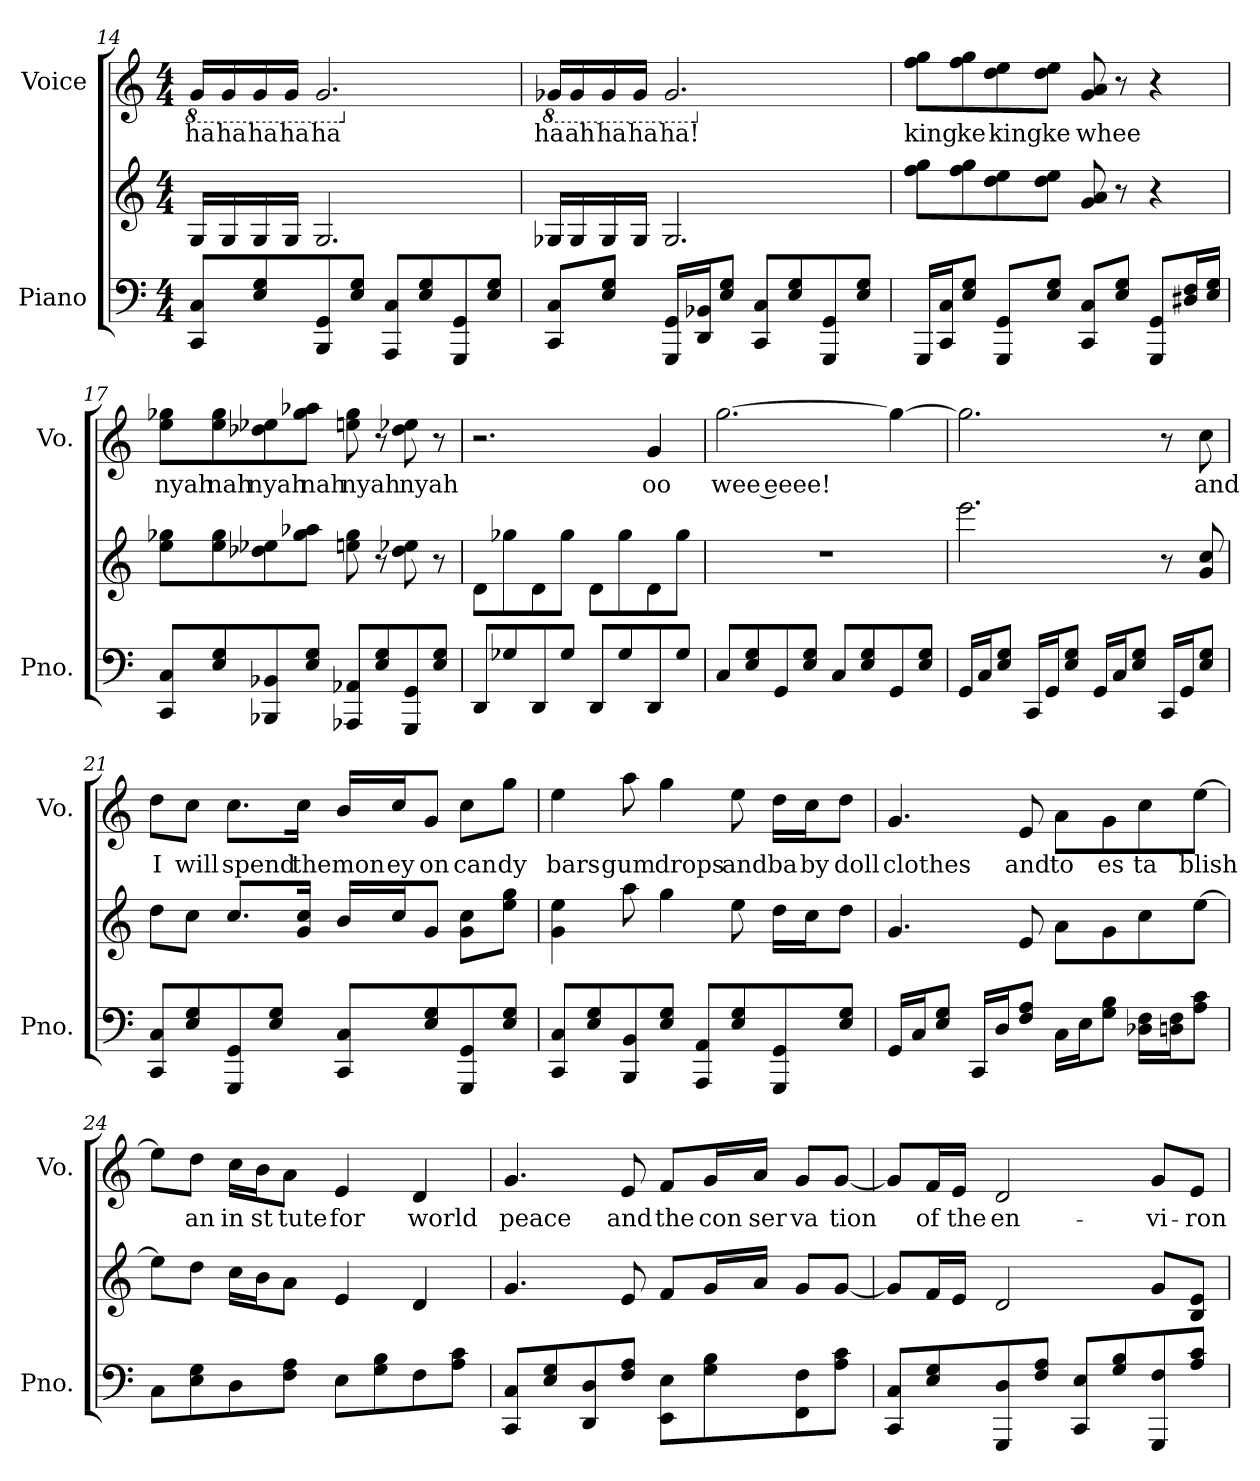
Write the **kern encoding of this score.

**kern	**kern	**kern	**text
*part2	*part2	*part1	*part1
*staff3	*staff2	*staff1	*staff1
*I"Piano	*	*I"Voice	*
*I'Pno.	*	*I'Vo.	*
!!LO:LB:g=z
*clefF4	*clefG2	*clefG2	*
*k[]	*k[]	*k[]	*
*M4/4	*M4/4	*M4/4	*
*	*	*8ba	*
=14	=14	=14	=14
!	!	!	!LO:LY:b
8CC/ 8C/L	16G/LL	16G/LL	ha
!	!	!	!LO:LY:b
.	16G/	16G/	ha
!	!	!	!LO:LY:b
8E/ 8G/	16G/	16G/	ha
!	!	!	!LO:LY:b
.	16G/JJ	16G/JJ	ha
!	!	!	!LO:LY:b
8BBB/ 8GG/	2.G/	2.G/	ha
8E/ 8G/J	.	.	.
8AAA/ 8C/L	.	.	.
8E/ 8G/	.	.	.
8GGG/ 8GG/	.	.	.
8E/ 8G/J	.	.	.
=15	=15	=15	=15
*	*	*X8ba	*
*	*	*8ba	*
!	!	!	!LO:LY:b
8CC/ 8C/L	16G-X/LL	16G-X/LL	ha
!	!	!	!LO:LY:b
.	16G-/	16G-/	ah
!	!	!	!LO:LY:b
8E/ 8G/J	16G-/	16G-/	ha
!	!	!	!LO:LY:b
.	16G-/JJ	16G-/JJ	ha
!	!	!	!LO:LY:b
16GGG/ 16GG/LL	2.G-/	2.G-/	ha!
16DD/ 16BB-X/J	.	.	.
8E/ 8G/J	.	.	.
8CC/ 8C/L	.	.	.
8E/ 8G/	.	.	.
8GGG/ 8GG/	.	.	.
8E/ 8G/J	.	.	.
=16	=16	=16	=16
*	*	*X8ba	*
!	!	!	!LO:LY:b
16GGG/LL	8ff\ 8gg\L	8ff\ 8gg\L	king
16CC/ 16C/J	.	.	.
!	!	!	!LO:LY:b
8E/ 8G/J	8ff\ 8gg\	8ff\ 8gg\	ke
!	!	!	!LO:LY:b
8GGG/ 8GG/L	8dd\ 8ee\	8dd\ 8ee\	king
!	!	!	!LO:LY:b
8E/ 8G/J	8dd\ 8ee\J	8dd\ 8ee\J	ke
!	!	!	!LO:LY:b
8CC/ 8C/L	8g/ 8a/	8g/ 8a/	whee
8E/ 8G/J	8r	8r	.
8GGG/ 8GG/L	4r	4r	.
16D#X/ 16F/L	.	.	.
16E/ 16G/JJ	.	.	.
!!LO:PB:g=z
=17	=17	=17	=17
!	!	!	!LO:LY:b
8CC/ 8C/L	8ee\ 8gg-X\L	8ee\ 8gg-X\L	nyah
!	!	!	!LO:LY:b
8E/ 8G/	8ee\ 8gg-\	8ee\ 8gg-\	nah
!	!	!	!LO:LY:b
8BBB-X/ 8BB-X/	8dd-X\ 8ee-X\	8dd-X\ 8ee-X\	nyah
!	!	!	!LO:LY:b
8E/ 8G/J	8gg-\ 8aa-X\J	8gg-\ 8aa-X\J	nah
!	!	!	!LO:LY:b
8AAA-X/ 8AA-X/L	8een\ 8gg-\	8een\ 8gg-\	nyah
8E/ 8G/	8r	8r	.
!	!	!	!LO:LY:b
8GGG/ 8GG/	8dd-\ 8ee-X\	8dd-\ 8ee-X\	nyah
8E/ 8G/J	8r	8r	.
=18	=18	=18	=18
8DD/L	8d\L	2.r	.
8G-X/	8gg-X\	.	.
8DD/	8d\	.	.
8G-/J	8gg-\J	.	.
8DD/L	8d\L	.	.
8G-/	8gg-\	.	.
!	!	!	!LO:LY:b
8DD/	8d\	4g/	oo
8G-/J	8gg-\J	.	.
=19	=19	=19	=19
!	!	!	!LO:LY:b
8C/L	1r	[2.gg\	wee eeee!
8E/ 8G/	.	.	.
8GG/	.	.	.
8E/ 8G/J	.	.	.
8C/L	.	.	.
8E/ 8G/	.	.	.
8GG/	.	4gg\_	.
8E/ 8G/J	.	.	.
!!LO:LB:g=z
=20	=20	=20	=20
16GG/LL	2.eee\	2.gg\]	.
16C/J	.	.	.
8E/ 8G/J	.	.	.
16CC/LL	.	.	.
16GG/J	.	.	.
8E/ 8G/J	.	.	.
16GG/LL	.	.	.
16C/J	.	.	.
8E/ 8G/J	.	.	.
16CC/LL	8r	8r	.
16GG/J	.	.	.
!	!	!	!LO:LY:b
8E/ 8G/J	8g/ 8cc/	8cc\	and
=21	=21	=21	=21
!	!	!	!LO:LY:b
8CC/ 8C/L	8dd\L	8dd\L	I
!	!	!	!LO:LY:b
8E/ 8G/	8cc\J	8cc\J	will
!	!	!	!LO:LY:b
8GGG/ 8GG/	8.cc/L	8.cc\L	spend
8E/ 8G/J	.	.	.
!	!	!	!LO:LY:b
.	16g/ 16cc/Jk	16cc\Jk	the
!	!	!	!LO:LY:b
8CC/ 8C/L	16b/LL	16b/LL	mon
!	!	!	!LO:LY:b
.	16cc/J	16cc/J	ey
!	!	!	!LO:LY:b
8E/ 8G/	8g/J	8g/J	on
!	!	!	!LO:LY:b
8GGG/ 8GG/	8g\ 8cc\L	8cc\L	can
!	!	!	!LO:LY:b
8E/ 8G/J	8ee\ 8gg\J	8gg\J	dy
=22	=22	=22	=22
!	!	!	!LO:LY:b
8CC/ 8C/L	4g\ 4ee\	4ee\	bars
8E/ 8G/	.	.	.
!	!	!	!LO:LY:b
8BBB/ 8BB/	8aa\	8aa\	gum
!	!	!	!LO:LY:b
8E/ 8G/J	4gg\	4gg\	drops
8AAA/ 8AA/L	.	.	.
!	!	!	!LO:LY:b
8E/ 8G/	8ee\	8ee\	and
!	!	!	!LO:LY:b
8GGG/ 8GG/	16dd\LL	16dd\LL	ba
!	!	!	!LO:LY:b
.	16cc\J	16cc\J	by
!	!	!	!LO:LY:b
8E/ 8G/J	8dd\J	8dd\J	doll
!!LO:LB:g=z
=23	=23	=23	=23
!	!	!	!LO:LY:b
16GG/LL	4.g/	4.g/	clothes
16C/J	.	.	.
8E/ 8G/J	.	.	.
16CC/LL	.	.	.
16D/J	.	.	.
!	!	!	!LO:LY:b
8F/ 8A/J	8e/	8e/	and
!	!	!	!LO:LY:b
16C\LL	8a\L	8a\L	to
16E\J	.	.	.
!	!	!	!LO:LY:b
8G\ 8B\J	8g\	8g\	es
!	!	!	!LO:LY:b
16D-X\ 16F\LL	8cc\	8cc\	ta
16Dn\ 16F\J	.	.	.
!	!	!	!LO:LY:b
8A\ 8c\J	[8ee\J	[8ee\J	blish
=24	=24	=24	=24
8C\L	8ee\L]	8ee\L]	.
!	!	!	!LO:LY:b
8E\ 8G\	8dd\J	8dd\J	an
!	!	!	!LO:LY:b
8D\	16cc\LL	16cc\LL	in
!	!	!	!LO:LY:b
.	16b\J	16b\J	st
!	!	!	!LO:LY:b
8F\ 8A\J	8a\J	8a\J	tute
!	!	!	!LO:LY:b
8E\L	4e/	4e/	for
8G\ 8B\	.	.	.
!	!	!	!LO:LY:b
8F\	4d/	4d/	world
8A\ 8c\J	.	.	.
=25	=25	=25	=25
!	!	!	!LO:LY:b
8CC/ 8C/L	4.g/	4.g/	peace
8E/ 8G/	.	.	.
8DD/ 8D/	.	.	.
!	!	!	!LO:LY:b
8F/ 8A/J	8e/	8e/	and
!	!	!	!LO:LY:b
8EE\ 8E\L	8f/L	8f/L	the
!	!	!	!LO:LY:b
8G\ 8B\	16g/L	16g/L	con
!	!	!	!LO:LY:b
.	16a/JJ	16a/JJ	ser
!	!	!	!LO:LY:b
8FF\ 8F\	8g/L	8g/L	va
!	!	!	!LO:LY:b
8A\ 8c\J	[8g/J	[8g/J	tion
!!LO:PB:g=z
=26	=26	=26	=26
8CC/ 8C/L	8g/L]	8g/L]	.
!	!	!	!LO:LY:b
8E/ 8G/	16f/L	16f/L	of
!	!	!	!LO:LY:b
.	16e/JJ	16e/JJ	the
!	!	!	!LO:LY:b
8GGG/ 8D/	2d/	2d/	en-
8F/ 8A/J	.	.	.
8CC/ 8E/L	.	.	.
8G/ 8B/	.	.	.
!	!	!	!LO:LY:b
8GGG/ 8F/	8g/L	8g/L	-vi-
!	!	!	!LO:LY:b
8A/ 8c/J	8B/ 8e/J	8e/J	-ron-
=	=	=	=
*-	*-	*-	*-
